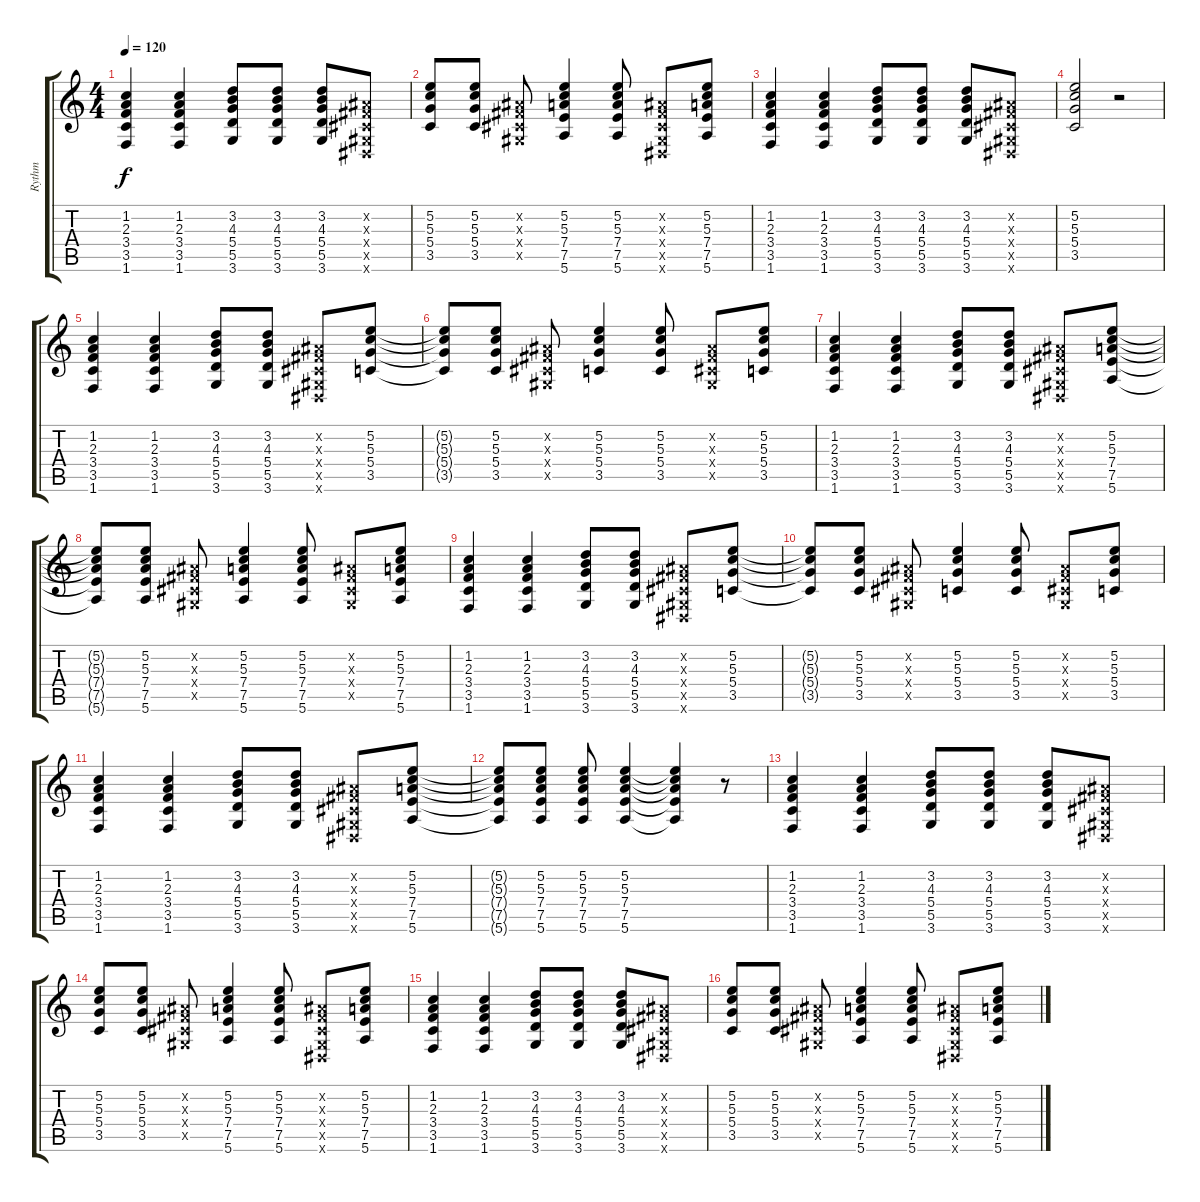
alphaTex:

\track ("Rythm" "Rythm") {instrument acousticguitarsteel}
\staff {score tabs}
\tuning (E4 B3 G3 D3 A2 E2) {hide}
\ts (4 4)
\tempo 120
\clef g2
\ks c
(1.2 2.3 3.4 3.5 1.6).4{dy f} (1.2 2.3 3.4 3.5 1.6).4 (3.2 4.3 5.4 5.5 3.6).8 (3.2 4.3 5.4 5.5 3.6).8 (3.2 4.3 5.4 5.5 3.6).8 (-1.2{x} -1.3{x} -1.4{x} -1.5{x} -1.6{x}).8 |
(5.2 5.3 5.4 3.5).8 (5.2 5.3 5.4 3.5).8 (-1.2{x} -1.3{x} -1.4{x} -1.5{x}).8 (5.2 5.3 7.4 7.5 5.6).4 (5.2 5.3 7.4 7.5 5.6).8 (-1.2{x} -1.3{x} -1.4{x} -1.5{x} -1.6{x}).8 (5.2 5.3 7.4 7.5 5.6).8 |
(1.2 2.3 3.4 3.5 1.6).4 (1.2 2.3 3.4 3.5 1.6).4 (3.2 4.3 5.4 5.5 3.6).8 (3.2 4.3 5.4 5.5 3.6).8 (3.2 4.3 5.4 5.5 3.6).8 (-1.2{x} -1.3{x} -1.4{x} -1.5{x} -1.6{x}).8 |
(5.2 5.3 5.4 3.5).2 r.2 |
(1.2 2.3 3.4 3.5 1.6).4 (1.2 2.3 3.4 3.5 1.6).4 (3.2 4.3 5.4 5.5 3.6).8 (3.2 4.3 5.4 5.5 3.6).8 (-1.2{x} -1.3{x} -1.4{x} -1.5{x} -1.6{x}).8 (5.2 5.3 5.4 3.5).8 |
(5.2{t} 5.3{t} 5.4{t} 3.5{t}).8 (5.2 5.3 5.4 3.5).8 (-1.2{x} -1.3{x} -1.4{x} -1.5{x}).8 (5.2 5.3 5.4 3.5).4 (5.2 5.3 5.4 3.5).8 (-1.2{x} -1.3{x} -1.4{x} -1.5{x}).8 (5.2 5.3 5.4 3.5).8 |
(1.2 2.3 3.4 3.5 1.6).4 (1.2 2.3 3.4 3.5 1.6).4 (3.2 4.3 5.4 5.5 3.6).8 (3.2 4.3 5.4 5.5 3.6).8 (-1.2{x} -1.3{x} -1.4{x} -1.5{x} -1.6{x}).8 (5.2 5.3 7.4 7.5 5.6).8 |
(5.2{t} 5.3{t} 7.4{t} 7.5{t} 5.6{t}).8 (5.2 5.3 7.4 7.5 5.6).8 (-1.2{x} -1.3{x} -1.4{x} -1.5{x}).8 (5.2 5.3 7.4 7.5 5.6).4 (5.2 5.3 7.4 7.5 5.6).8 (-1.2{x} -1.3{x} -1.4{x} -1.5{x}).8 (5.2 5.3 7.4 7.5 5.6).8 |
(1.2 2.3 3.4 3.5 1.6).4 (1.2 2.3 3.4 3.5 1.6).4 (3.2 4.3 5.4 5.5 3.6).8 (3.2 4.3 5.4 5.5 3.6).8 (-1.2{x} -1.3{x} -1.4{x} -1.5{x} -1.6{x}).8 (5.2 5.3 5.4 3.5).8 |
(5.2{t} 5.3{t} 5.4{t} 3.5{t}).8 (5.2 5.3 5.4 3.5).8 (-1.2{x} -1.3{x} -1.4{x} -1.5{x}).8 (5.2 5.3 5.4 3.5).4 (5.2 5.3 5.4 3.5).8 (-1.2{x} -1.3{x} -1.4{x} -1.5{x}).8 (5.2 5.3 5.4 3.5).8 |
(1.2 2.3 3.4 3.5 1.6).4 (1.2 2.3 3.4 3.5 1.6).4 (3.2 4.3 5.4 5.5 3.6).8 (3.2 4.3 5.4 5.5 3.6).8 (-1.2{x} -1.3{x} -1.4{x} -1.5{x} -1.6{x}).8 (5.2 5.3 7.4 7.5 5.6).8 |
(5.2{t} 5.3{t} 7.4{t} 7.5{t} 5.6{t}).8 (5.2 5.3 7.4 7.5 5.6).8 (5.2 5.3 7.4 7.5 5.6).8 (5.2 5.3 7.4 7.5 5.6).4 (5.2{t} 5.3{t} 7.4{t} 7.5{t} 5.6{t}).4 r.8 |
(1.2 2.3 3.4 3.5 1.6).4 (1.2 2.3 3.4 3.5 1.6).4 (3.2 4.3 5.4 5.5 3.6).8 (3.2 4.3 5.4 5.5 3.6).8 (3.2 4.3 5.4 5.5 3.6).8 (-1.2{x} -1.3{x} -1.4{x} -1.5{x} -1.6{x}).8 |
(5.2 5.3 5.4 3.5).8 (5.2 5.3 5.4 3.5).8 (-1.2{x} -1.3{x} -1.4{x} -1.5{x}).8 (5.2 5.3 7.4 7.5 5.6).4 (5.2 5.3 7.4 7.5 5.6).8 (-1.2{x} -1.3{x} -1.4{x} -1.5{x} -1.6{x}).8 (5.2 5.3 7.4 7.5 5.6).8 |
(1.2 2.3 3.4 3.5 1.6).4 (1.2 2.3 3.4 3.5 1.6).4 (3.2 4.3 5.4 5.5 3.6).8 (3.2 4.3 5.4 5.5 3.6).8 (3.2 4.3 5.4 5.5 3.6).8 (-1.2{x} -1.3{x} -1.4{x} -1.5{x} -1.6{x}).8 |
(5.2 5.3 5.4 3.5).8 (5.2 5.3 5.4 3.5).8 (-1.2{x} -1.3{x} -1.4{x} -1.5{x}).8 (5.2 5.3 7.4 7.5 5.6).4 (5.2 5.3 7.4 7.5 5.6).8 (-1.2{x} -1.3{x} -1.4{x} -1.5{x} -1.6{x}).8 (5.2 5.3 7.4 7.5 5.6).8
